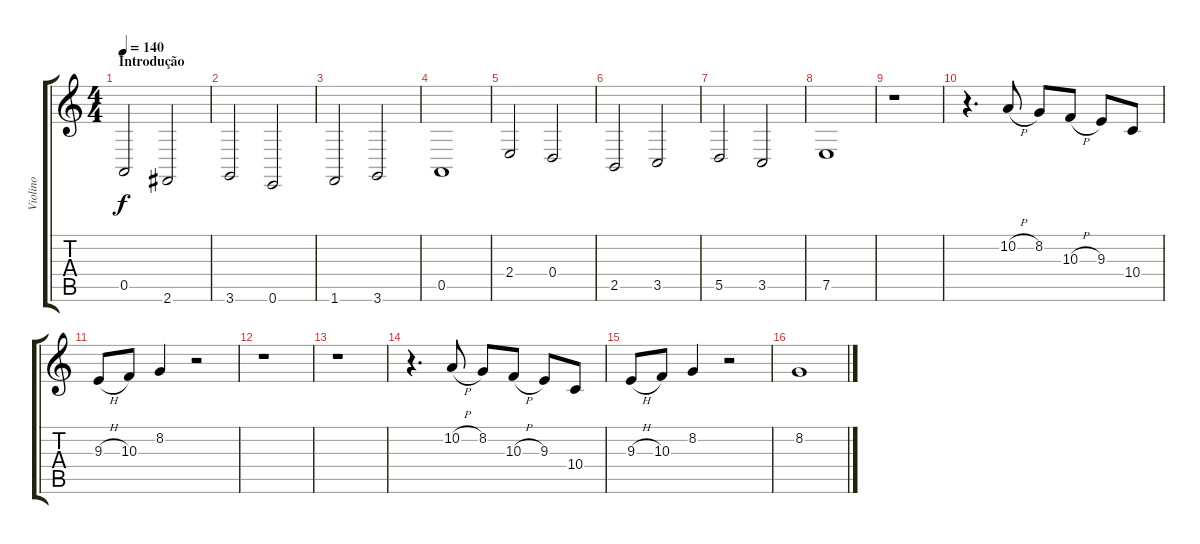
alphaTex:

\track ("Violino" "Violino") {instrument stringensemble1}
\staff {score tabs}
\tuning (E4 B3 G3 D3 A2 E2) {hide}
\ts (4 4)
\section ("" "Introdução")
\tempo 140
\clef g2
\ks c
0.5.2{dy f volume 2 instrument stringensemble1} 2.6.2 |
3.6.2 0.6.2 |
1.6.2 3.6.2 |
0.5.1 |
2.4.2 0.4.2 |
2.5.2 3.5.2 |
5.5.2 3.5.2 |
7.5.1 |
r.1 |
r.4{d volume 8} 10.2{h}.8 8.2.8 10.3{h}.8 9.3.8 10.4.8 |
9.3{h}.8 10.3.8 8.2.4 r.2 |
r.1 |
r.1 |
r.4{d} 10.2{h}.8 8.2.8 10.3{h}.8 9.3.8 10.4.8 |
9.3{h}.8 10.3.8 8.2.4 r.2 |
8.2.1
